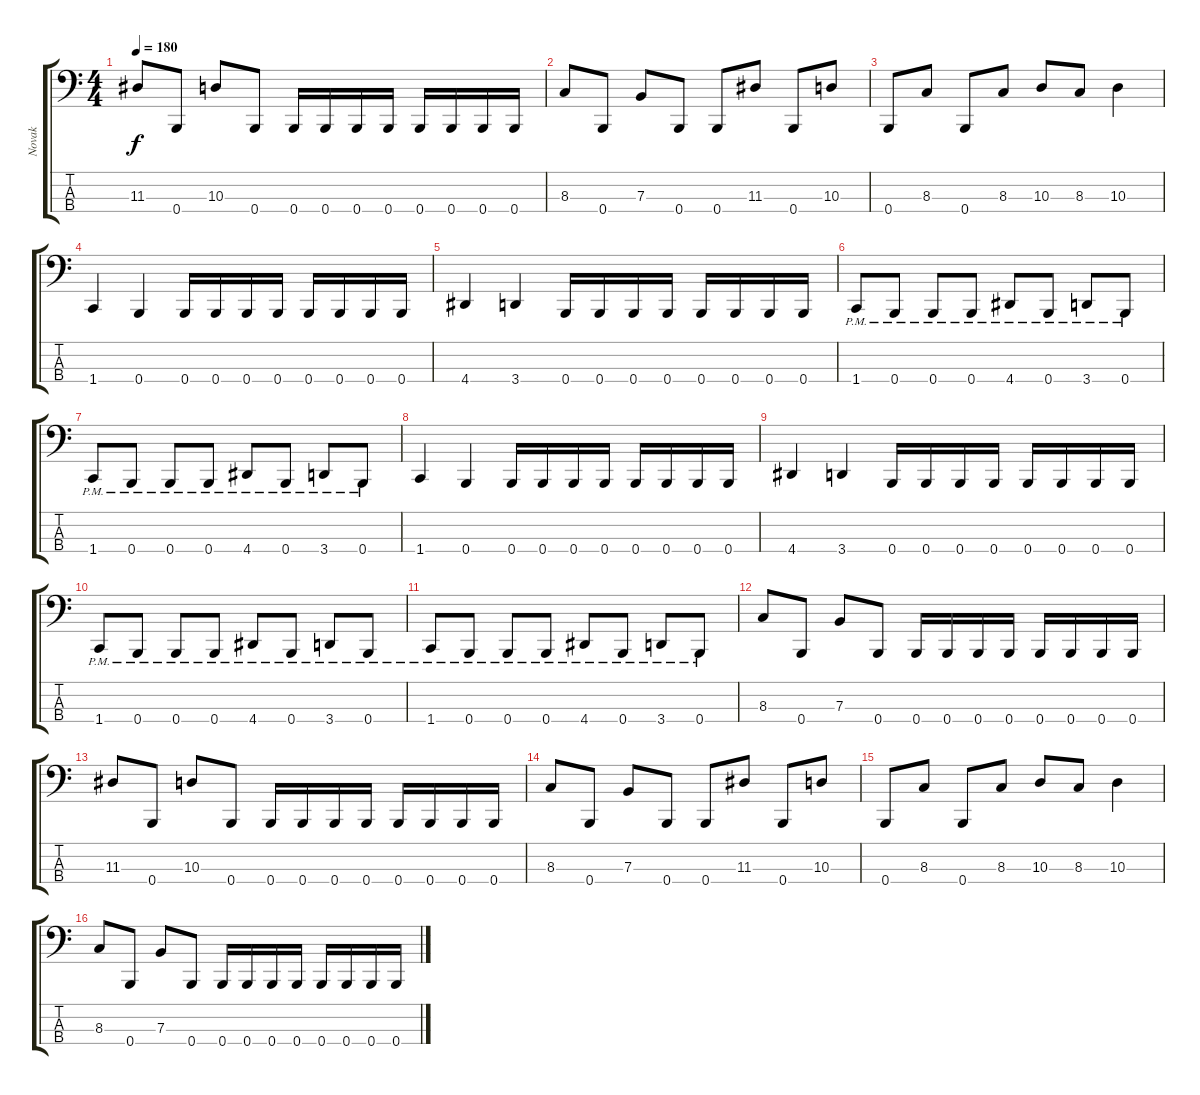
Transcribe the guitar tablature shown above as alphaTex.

\track ("Novak" "Novak") {instrument electricbasspick}
\staff {score tabs}
\tuning (D2 A1 E1 B0) {hide}
\ts (4 4)
\tempo 180
\clef f4
\ks c
11.3.8{dy f} 0.4.8 10.3.8 0.4.8 0.4.16 0.4.16 0.4.16 0.4.16 0.4.16 0.4.16 0.4.16 0.4.16 |
8.3.8 0.4.8 7.3.8 0.4.8 0.4.8 11.3.8 0.4.8 10.3.8 |
0.4.8 8.3.8 0.4.8 8.3.8 10.3.8 8.3.8 10.3.4 |
1.4.4 0.4.4 0.4.16 0.4.16 0.4.16 0.4.16 0.4.16 0.4.16 0.4.16 0.4.16 |
4.4.4 3.4.4 0.4.16 0.4.16 0.4.16 0.4.16 0.4.16 0.4.16 0.4.16 0.4.16 |
1.4{pm}.8 0.4{pm}.8 0.4{pm}.8 0.4{pm}.8 4.4{pm}.8 0.4{pm}.8 3.4{pm}.8 0.4{pm}.8 |
1.4{pm}.8 0.4{pm}.8 0.4{pm}.8 0.4{pm}.8 4.4{pm}.8 0.4{pm}.8 3.4{pm}.8 0.4{pm}.8 |
1.4.4 0.4.4 0.4.16 0.4.16 0.4.16 0.4.16 0.4.16 0.4.16 0.4.16 0.4.16 |
4.4.4 3.4.4 0.4.16 0.4.16 0.4.16 0.4.16 0.4.16 0.4.16 0.4.16 0.4.16 |
1.4{pm}.8 0.4{pm}.8 0.4{pm}.8 0.4{pm}.8 4.4{pm}.8 0.4{pm}.8 3.4{pm}.8 0.4{pm}.8 |
1.4{pm}.8 0.4{pm}.8 0.4{pm}.8 0.4{pm}.8 4.4{pm}.8 0.4{pm}.8 3.4{pm}.8 0.4{pm}.8 |
8.3.8 0.4.8 7.3.8 0.4.8 0.4.16 0.4.16 0.4.16 0.4.16 0.4.16 0.4.16 0.4.16 0.4.16 |
11.3.8 0.4.8 10.3.8 0.4.8 0.4.16 0.4.16 0.4.16 0.4.16 0.4.16 0.4.16 0.4.16 0.4.16 |
8.3.8 0.4.8 7.3.8 0.4.8 0.4.8 11.3.8 0.4.8 10.3.8 |
0.4.8 8.3.8 0.4.8 8.3.8 10.3.8 8.3.8 10.3.4 |
8.3.8 0.4.8 7.3.8 0.4.8 0.4.16 0.4.16 0.4.16 0.4.16 0.4.16 0.4.16 0.4.16 0.4.16
